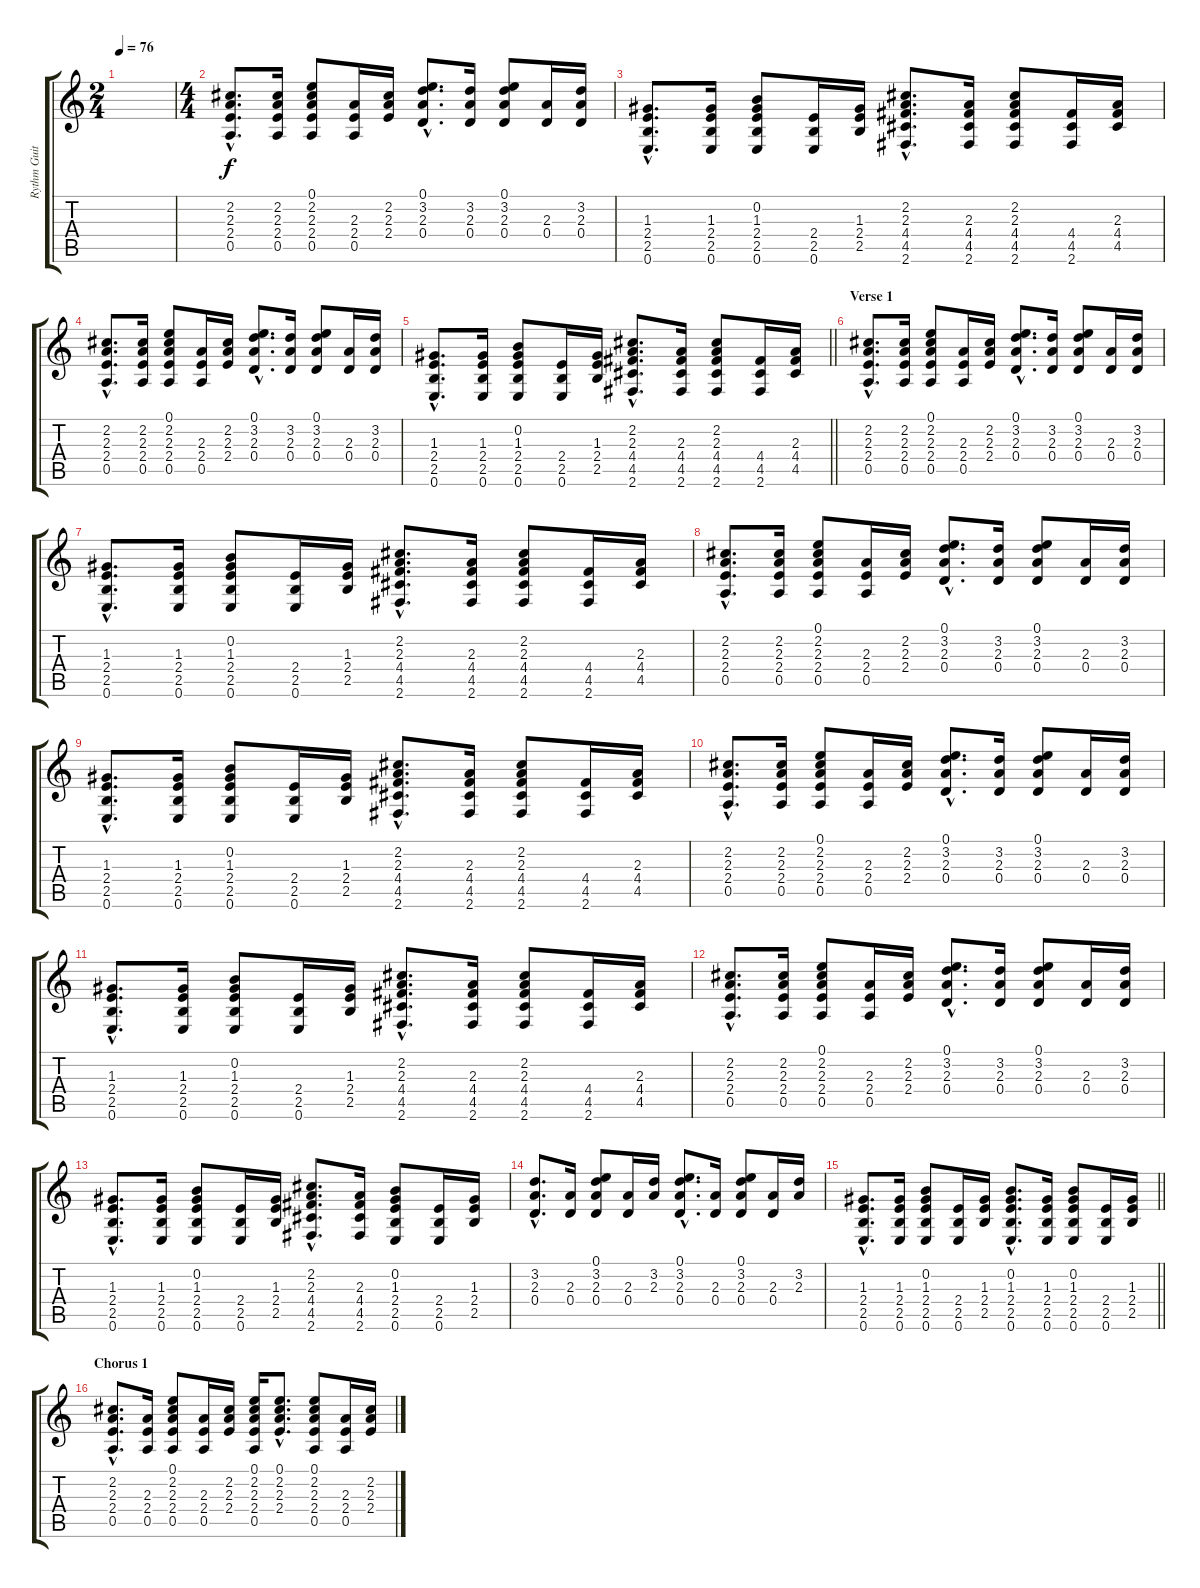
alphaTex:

\track ("Rythm Guitar 1" "Rythm Guit") {instrument acousticguitarsteel}
\staff {score tabs}
\tuning (E4 B3 G3 D3 A2 E2) {hide}
\ts (2 4)
\tempo 76
\clef g2
\ks c
|
\ts (4 4)
(2.2{hac} 2.3{hac} 2.4{hac} 0.5{hac}).8{d} (2.2 2.3 2.4 0.5).16 (0.1 2.2 2.3 2.4 0.5).8 (2.3 2.4 0.5).16 (2.2 2.3 2.4).16 (0.1{hac} 3.2{hac} 2.3{hac} 0.4{hac}).8{d} (3.2 2.3 0.4).16 (0.1 3.2 2.3 0.4).8 (2.3 0.4).16 (3.2 2.3 0.4).16 |
(1.3{hac} 2.4{hac} 2.5{hac} 0.6{hac}).8{d} (1.3 2.4 2.5 0.6).16 (0.2 1.3 2.4 2.5 0.6).8 (2.4 2.5 0.6).16 (1.3 2.4 2.5).16 (2.2{hac} 2.3{hac} 4.4{hac} 4.5{hac} 2.6{hac}).8{d} (2.3 4.4 4.5 2.6).16 (2.2 2.3 4.4 4.5 2.6).8 (4.4 4.5 2.6).16 (2.3 4.4 4.5).16 |
(2.2{hac} 2.3{hac} 2.4{hac} 0.5{hac}).8{d} (2.2 2.3 2.4 0.5).16 (0.1 2.2 2.3 2.4 0.5).8 (2.3 2.4 0.5).16 (2.2 2.3 2.4).16 (0.1{hac} 3.2{hac} 2.3{hac} 0.4{hac}).8{d} (3.2 2.3 0.4).16 (0.1 3.2 2.3 0.4).8 (2.3 0.4).16 (3.2 2.3 0.4).16 |
\barLineRight lightlight
(1.3{hac} 2.4{hac} 2.5{hac} 0.6{hac}).8{d} (1.3 2.4 2.5 0.6).16 (0.2 1.3 2.4 2.5 0.6).8 (2.4 2.5 0.6).16 (1.3 2.4 2.5).16 (2.2{hac} 2.3{hac} 4.4{hac} 4.5{hac} 2.6{hac}).8{d} (2.3 4.4 4.5 2.6).16 (2.2 2.3 4.4 4.5 2.6).8 (4.4 4.5 2.6).16 (2.3 4.4 4.5).16 |
\section ("" "Verse 1")
(2.2{hac} 2.3{hac} 2.4{hac} 0.5{hac}).8{d} (2.2 2.3 2.4 0.5).16 (0.1 2.2 2.3 2.4 0.5).8 (2.3 2.4 0.5).16 (2.2 2.3 2.4).16 (0.1{hac} 3.2{hac} 2.3{hac} 0.4{hac}).8{d} (3.2 2.3 0.4).16 (0.1 3.2 2.3 0.4).8 (2.3 0.4).16 (3.2 2.3 0.4).16 |
(1.3{hac} 2.4{hac} 2.5{hac} 0.6{hac}).8{d} (1.3 2.4 2.5 0.6).16 (0.2 1.3 2.4 2.5 0.6).8 (2.4 2.5 0.6).16 (1.3 2.4 2.5).16 (2.2{hac} 2.3{hac} 4.4{hac} 4.5{hac} 2.6{hac}).8{d} (2.3 4.4 4.5 2.6).16 (2.2 2.3 4.4 4.5 2.6).8 (4.4 4.5 2.6).16 (2.3 4.4 4.5).16 |
(2.2{hac} 2.3{hac} 2.4{hac} 0.5{hac}).8{d} (2.2 2.3 2.4 0.5).16 (0.1 2.2 2.3 2.4 0.5).8 (2.3 2.4 0.5).16 (2.2 2.3 2.4).16 (0.1{hac} 3.2{hac} 2.3{hac} 0.4{hac}).8{d} (3.2 2.3 0.4).16 (0.1 3.2 2.3 0.4).8 (2.3 0.4).16 (3.2 2.3 0.4).16 |
(1.3{hac} 2.4{hac} 2.5{hac} 0.6{hac}).8{d} (1.3 2.4 2.5 0.6).16 (0.2 1.3 2.4 2.5 0.6).8 (2.4 2.5 0.6).16 (1.3 2.4 2.5).16 (2.2{hac} 2.3{hac} 4.4{hac} 4.5{hac} 2.6{hac}).8{d} (2.3 4.4 4.5 2.6).16 (2.2 2.3 4.4 4.5 2.6).8 (4.4 4.5 2.6).16 (2.3 4.4 4.5).16 |
(2.2{hac} 2.3{hac} 2.4{hac} 0.5{hac}).8{d} (2.2 2.3 2.4 0.5).16 (0.1 2.2 2.3 2.4 0.5).8 (2.3 2.4 0.5).16 (2.2 2.3 2.4).16 (0.1{hac} 3.2{hac} 2.3{hac} 0.4{hac}).8{d} (3.2 2.3 0.4).16 (0.1 3.2 2.3 0.4).8 (2.3 0.4).16 (3.2 2.3 0.4).16 |
(1.3{hac} 2.4{hac} 2.5{hac} 0.6{hac}).8{d} (1.3 2.4 2.5 0.6).16 (0.2 1.3 2.4 2.5 0.6).8 (2.4 2.5 0.6).16 (1.3 2.4 2.5).16 (2.2{hac} 2.3{hac} 4.4{hac} 4.5{hac} 2.6{hac}).8{d} (2.3 4.4 4.5 2.6).16 (2.2 2.3 4.4 4.5 2.6).8 (4.4 4.5 2.6).16 (2.3 4.4 4.5).16 |
(2.2{hac} 2.3{hac} 2.4{hac} 0.5{hac}).8{d} (2.2 2.3 2.4 0.5).16 (0.1 2.2 2.3 2.4 0.5).8 (2.3 2.4 0.5).16 (2.2 2.3 2.4).16 (0.1{hac} 3.2{hac} 2.3{hac} 0.4{hac}).8{d} (3.2 2.3 0.4).16 (0.1 3.2 2.3 0.4).8 (2.3 0.4).16 (3.2 2.3 0.4).16 |
(1.3{hac} 2.4{hac} 2.5{hac} 0.6{hac}).8{d} (1.3 2.4 2.5 0.6).16 (0.2 1.3 2.4 2.5 0.6).8 (2.4 2.5 0.6).16 (1.3 2.4 2.5).16 (2.2{hac} 2.3{hac} 4.4{hac} 4.5{hac} 2.6{hac}).8{d} (2.3 4.4 4.5 2.6).16 (0.2 1.3 2.4 2.5 0.6).8 (2.4 2.5 0.6).16 (1.3 2.4 2.5).16 |
(3.2{hac} 2.3{hac} 0.4{hac}).8{d} (2.3 0.4).16 (0.1 3.2 2.3 0.4).8 (2.3 0.4).16 (3.2 2.3).16 (0.1{hac} 3.2{hac} 2.3{hac} 0.4{hac}).8{d} (2.3 0.4).16 (0.1 3.2 2.3 0.4).8 (2.3 0.4).16 (3.2 2.3).16 |
\barLineRight lightlight
(1.3{hac} 2.4{hac} 2.5{hac} 0.6{hac}).8{d} (1.3 2.4 2.5 0.6).16 (0.2 1.3 2.4 2.5 0.6).8 (2.4 2.5 0.6).16 (1.3 2.4 2.5).16 (0.2{hac} 1.3{hac} 2.4{hac} 2.5{hac} 0.6{hac}).8{d} (1.3 2.4 2.5 0.6).16 (0.2 1.3 2.4 2.5 0.6).8 (2.4 2.5 0.6).16 (1.3 2.4 2.5).16 |
\section ("" "Chorus 1")
(2.2{hac} 2.3{hac} 2.4{hac} 0.5{hac}).8{d} (2.3 2.4 0.5).16 (0.1 2.2 2.3 2.4 0.5).8 (2.3 2.4 0.5).16 (2.2 2.3 2.4).16 (0.1 2.2 2.3 2.4 0.5).16 (0.1{hac} 2.2{hac} 2.3{hac} 2.4{hac}).8{d} (0.1 2.2 2.3 2.4 0.5).8 (2.3 2.4 0.5).16 (2.2 2.3 2.4).16
